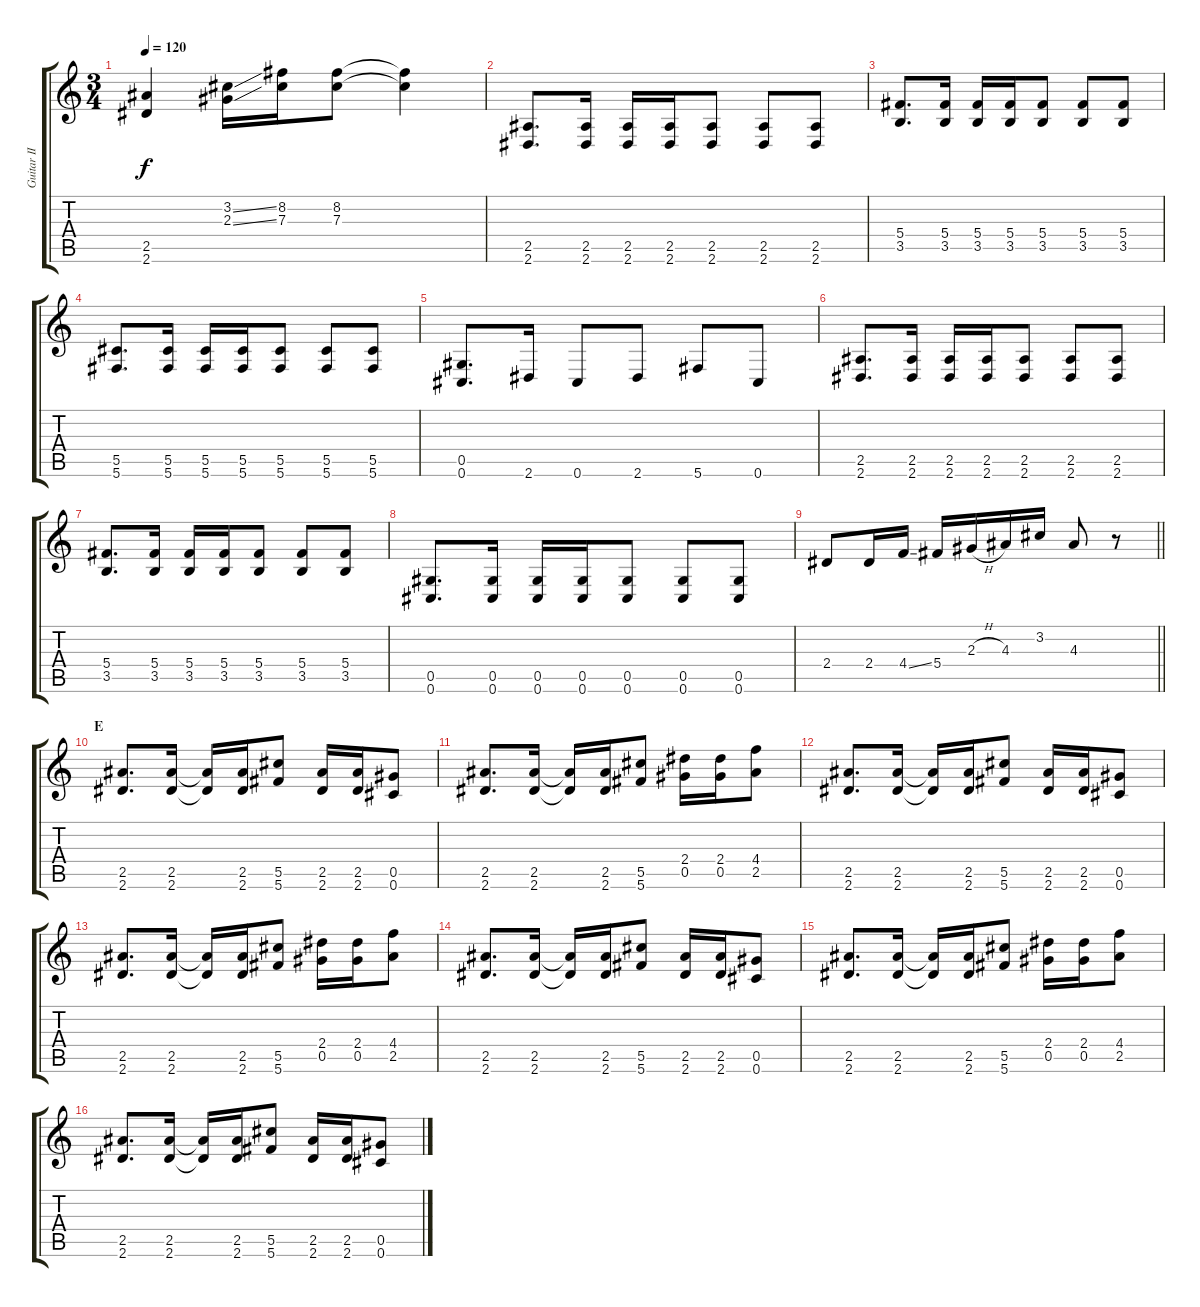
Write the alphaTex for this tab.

\track ("Guitar II" "Guitar II") {instrument overdrivenguitar}
\staff {score tabs}
\tuning (Eb4 Bb3 Gb3 Db3 Ab2 Db2) {hide}
\ts (3 4)
\tempo 120
\clef g2
\ks c
(2.5 2.6).4{ot 8vb dy f} (3.2{ss} 2.3{ss}).16 (8.2 7.3).16 (8.2 7.3).8 (8.2{t} 7.3{t}).4 |
(2.5 2.6).8{d} (2.5 2.6).16 (2.5 2.6).16 (2.5 2.6).16 (2.5 2.6).8 (2.5 2.6).8 (2.5 2.6).8 |
(5.4 3.5).8{d} (5.4 3.5).16 (5.4 3.5).16 (5.4 3.5).16 (5.4 3.5).8 (5.4 3.5).8 (5.4 3.5).8 |
(5.5 5.6).8{d} (5.5 5.6).16 (5.5 5.6).16 (5.5 5.6).16 (5.5 5.6).8 (5.5 5.6).8 (5.5 5.6).8 |
(0.5 0.6).8{d} 2.6.16 0.6.8 2.6.8 5.6.8 0.6.8 |
(2.5 2.6).8{d} (2.5 2.6).16 (2.5 2.6).16 (2.5 2.6).16 (2.5 2.6).8 (2.5 2.6).8 (2.5 2.6).8 |
(5.4 3.5).8{d} (5.4 3.5).16 (5.4 3.5).16 (5.4 3.5).16 (5.4 3.5).8 (5.4 3.5).8 (5.4 3.5).8 |
(0.5 0.6).8{d} (0.5 0.6).16 (0.5 0.6).16 (0.5 0.6).16 (0.5 0.6).8 (0.5 0.6).8 (0.5 0.6).8 |
\barLineRight lightlight
2.4.8 2.4.16 4.4{ss}.16 5.4.16 2.3{h}.16 4.3.16 3.2.16 4.3.8 r.8 |
\section ("" "E")
(2.5 2.6).8{d ot 8vb instrument overdrivenguitar} (2.5 2.6).16{ot 8vb} (2.5{t} 2.6{t}).16{ot 8vb} (2.5 2.6).16{ot 8vb} (5.5 5.6).8{ot 8vb} (2.5 2.6).16{ot 8vb} (2.5 2.6).16{ot 8vb} (0.5 0.6).8{ot 8vb} |
(2.5 2.6).8{d ot 8vb} (2.5 2.6).16{ot 8vb} (2.5{t} 2.6{t}).16{ot 8vb} (2.5 2.6).16{ot 8vb} (5.5 5.6).8{ot 8vb} (2.4 0.5).16{ot 8vb} (2.4 0.5).16{ot 8vb} (4.4 2.5).8{ot 8vb} |
(2.5 2.6).8{d ot 8vb instrument overdrivenguitar} (2.5 2.6).16{ot 8vb} (2.5{t} 2.6{t}).16{ot 8vb} (2.5 2.6).16{ot 8vb} (5.5 5.6).8{ot 8vb} (2.5 2.6).16{ot 8vb} (2.5 2.6).16{ot 8vb} (0.5 0.6).8{ot 8vb} |
(2.5 2.6).8{d ot 8vb} (2.5 2.6).16{ot 8vb} (2.5{t} 2.6{t}).16{ot 8vb} (2.5 2.6).16{ot 8vb} (5.5 5.6).8{ot 8vb} (2.4 0.5).16{ot 8vb} (2.4 0.5).16{ot 8vb} (4.4 2.5).8{ot 8vb} |
(2.5 2.6).8{d ot 8vb instrument overdrivenguitar} (2.5 2.6).16{ot 8vb} (2.5{t} 2.6{t}).16{ot 8vb} (2.5 2.6).16{ot 8vb} (5.5 5.6).8{ot 8vb} (2.5 2.6).16{ot 8vb} (2.5 2.6).16{ot 8vb} (0.5 0.6).8{ot 8vb} |
(2.5 2.6).8{d ot 8vb} (2.5 2.6).16{ot 8vb} (2.5{t} 2.6{t}).16{ot 8vb} (2.5 2.6).16{ot 8vb} (5.5 5.6).8{ot 8vb} (2.4 0.5).16{ot 8vb} (2.4 0.5).16{ot 8vb} (4.4 2.5).8{ot 8vb} |
(2.5 2.6).8{d ot 8vb instrument overdrivenguitar} (2.5 2.6).16{ot 8vb} (2.5{t} 2.6{t}).16{ot 8vb} (2.5 2.6).16{ot 8vb} (5.5 5.6).8{ot 8vb} (2.5 2.6).16{ot 8vb} (2.5 2.6).16{ot 8vb} (0.5 0.6).8{ot 8vb}
